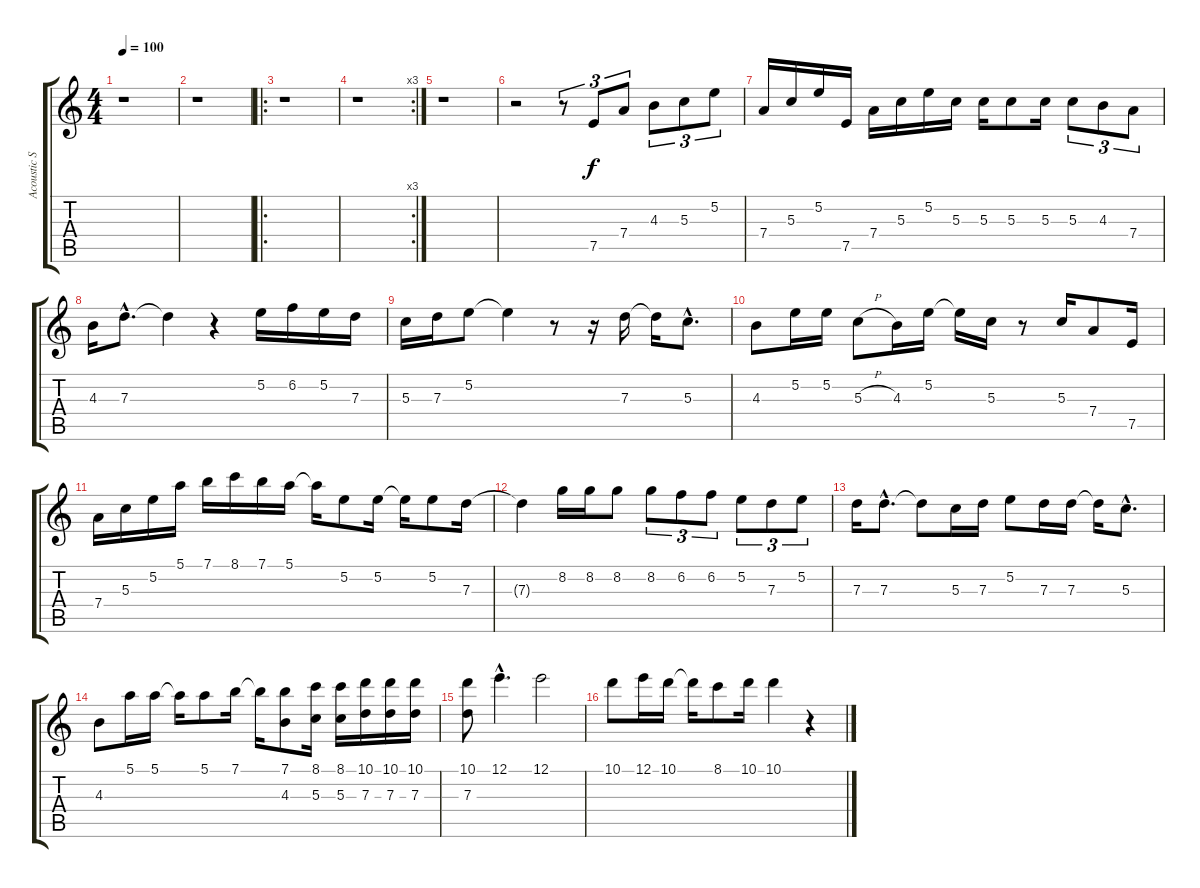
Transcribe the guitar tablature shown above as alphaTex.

\track ("Acoustic Santana" "Acoustic S") {instrument acousticguitarsteel}
\staff {score tabs}
\tuning (E4 B3 G3 D3 A2 E2) {hide}
\ts (4 4)
\tempo 100
\clef g2
\ks c
r.1{dy f} |
r.1 |
\ro
r.1 |
\rc 3
r.1 |
r.1 |
r.2 r.8{tu (3 2)} 7.5.8{tu (3 2)} 7.4.8{tu (3 2)} 4.3.8{tu (3 2)} 5.3.8{tu (3 2)} 5.2.8{tu (3 2)} |
7.4.16 5.3.16 5.2.16 7.5.16 7.4.16 5.3.16 5.2.16 5.3.16 5.3.16 5.3.8 5.3.16 5.3.8{tu (3 2)} 4.3.8{tu (3 2)} 7.4.8{tu (3 2)} |
4.3.16 7.3{hac}.8{d} 7.3{t}.4 r.4 5.2.16 6.2.16 5.2.16 7.3.16 |
5.3.16 7.3.16 5.2.8 5.2{t}.4 r.8 r.16 7.3.16 7.3{t}.16 5.3{hac}.8{d} |
4.3.8 5.2.16 5.2.16 5.3{h}.8 4.3.16 5.2.16 5.2{t}.16 5.3.16 r.8 5.3.16 7.4.8 7.5.16 |
7.4.16 5.3.16 5.2.16 5.1.16 7.1.16 8.1.16 7.1.16 5.1.16 5.1{t}.16 5.2.8 5.2.16 5.2{t}.16 5.2.8 7.3.16 |
7.3{t}.4 8.2.16 8.2.16 8.2.8 8.2.8{tu (3 2)} 6.2.8{tu (3 2)} 6.2.8{tu (3 2)} 5.2.8{tu (3 2)} 7.3.8{tu (3 2)} 5.2.8{tu (3 2)} |
7.3.16 7.3{hac}.8{d} 7.3{t}.8 5.3.16 7.3.16 5.2.8 7.3.16 7.3.16 7.3{t}.16 5.3{hac}.8{d} |
4.3.8 5.1.16 5.1.16 5.1{t}.16 5.1.8 7.1.16 7.1{t}.16 (7.1 4.3).8 (8.1 5.3).16 (8.1 5.3).16 (10.1 7.3).16 (10.1 7.3).16 (10.1 7.3).16 |
(10.1 7.3).8 12.1{hac}.4{d} 12.1.2 |
10.1.8 12.1.16 10.1.16 10.1{t}.16 8.1.8 10.1.16 10.1.4 r.4
